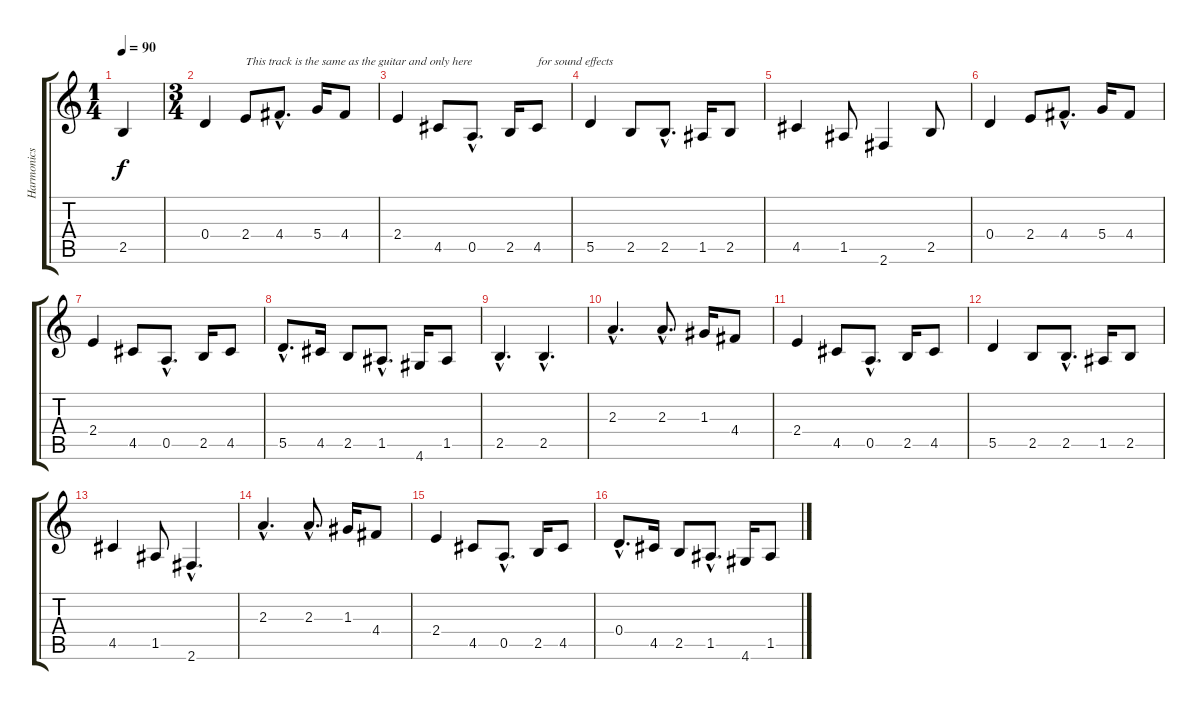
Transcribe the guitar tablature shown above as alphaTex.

\track ("Harmonics" "Harmonics") {instrument guitarharmonics}
\staff {score tabs}
\tuning (E4 B3 G3 D3 A2 E2) {hide}
\ts (1 4)
\tempo 90
\clef g2
\ks c
2.5.4{dy f instrument guitarharmonics} |
\ts (3 4)
0.4.4 2.4.8{txt "This track is the same as the guitar and only here"} 4.4{hac}.8{d} 5.4.16 4.4.8 |
2.4.4 4.5.8 0.5{hac}.8{d} 2.5.16 4.5.8{txt "for sound effects"} |
5.5.4 2.5.8 2.5{hac}.8{d} 1.5.16 2.5.8 |
4.5.4 1.5.8 2.6.4 2.5.8 |
0.4.4 2.4.8 4.4{hac}.8{d} 5.4.16 4.4.8 |
2.4.4 4.5.8 0.5{hac}.8{d} 2.5.16 4.5.8 |
5.5{hac}.8{d} 4.5.16 2.5.8 1.5{hac}.8{d} 4.6.16 1.5.8 |
2.5{hac}.4{d} 2.5{hac}.4{d} |
2.3{hac}.4{d} 2.3{hac}.8{d} 1.3.16 4.4.8 |
2.4.4 4.5.8 0.5{hac}.8{d} 2.5.16 4.5.8 |
5.5.4 2.5.8 2.5{hac}.8{d} 1.5.16 2.5.8 |
4.5.4 1.5.8 2.6{hac}.4{d} |
2.3{hac}.4{d} 2.3{hac}.8{d} 1.3.16 4.4.8 |
2.4.4 4.5.8 0.5{hac}.8{d} 2.5.16 4.5.8 |
0.4{hac}.8{d} 4.5.16 2.5.8 1.5{hac}.8{d} 4.6.16 1.5.8
